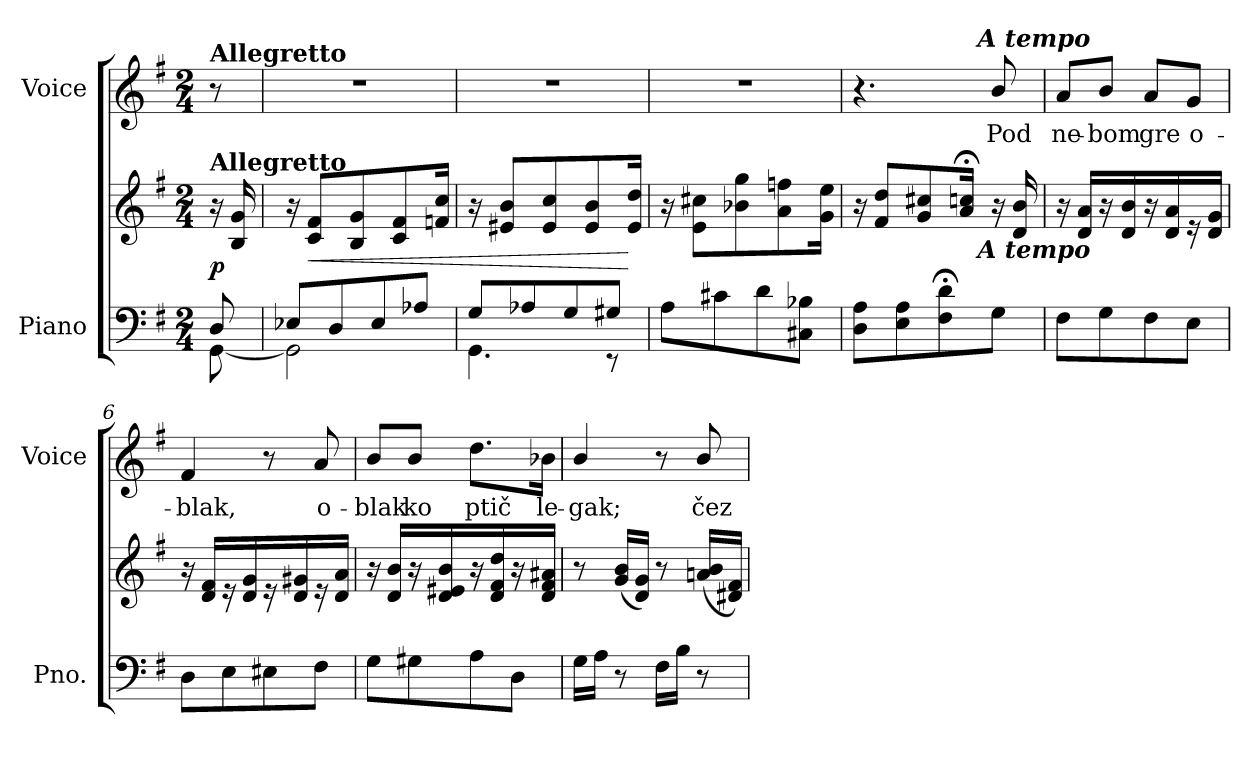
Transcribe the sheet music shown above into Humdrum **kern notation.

**kern	**kern	**dynam	**kern	**text
*part2	*part2	*part2	*part1	*part1
*staff3	*staff2	*staff2/3	*staff1	*staff1
*I"Piano	*	*	*I"Voice	*
*I'Pno.	*	*	*I'Voice	*
!!LO:PB:g=z
*clefF4	*clefG2	*	*clefG2	*
*k[f#]	*k[f#]	*	*k[f#]	*
*G:	*G:	*	*G:	*
*M2/4	*M2/4	*	*M2/4	*
*MM100	*MM100	*	*MM100	*
=	=	=	=	=
*^	*	*	*	*
!	!	!	!	!LO:TX:a:B:t=Allegretto	!
!	!	!LO:TX:a:B:t=Allegretto	!	!	!
8Di/	[8GGi\	16r	p	8r	.
.	.	16Bi/ 16gi	.	.	.
=1	=1	=1	=1	=1	=1
!	!	!	!	!LO:N:vis=1	!
8E-Xi/L	2GGi\]	16r	.	2r	.
!	!	!	!LO:HP:b	!	!
.	.	8ci/ 8f#iL	<	.	.
8Di/	.	.	.	.	.
.	.	8Bi/ 8gi	.	.	.
8E-i/	.	.	.	.	.
.	.	8ci/ 8f#i	.	.	.
8A-Xi/J	.	.	.	.	.
.	.	16fni/ 16cciJk	.	.	.
=2	=2	=2	=2	=2	=2
!	!	!	!	!LO:N:vis=1	!
8Gi/L	4.GGi\	16r	.	2r	.
.	.	8e#Xi/ 8biL	.	.	.
8A-Xi/	.	.	.	.	.
.	.	8e#i/ 8cci	.	.	.
8Gi/	.	.	.	.	.
.	.	8e#i/ 8bi	.	.	.
8G#Xi/J	8r	.	.	.	.
.	.	16e#i/ 16ddiJk	[	.	.
*v	*v	*	*	*	*
=3	=3	=3	=3	=3
!	!	!	!LO:N:vis=1	!
8Ai\L	16r	.	2r	.
.	8ei\ 8cc#XiL	.	.	.
8c#Xi\	.	.	.	.
.	8b-Xi\ 8ggi	.	.	.
8di\	.	.	.	.
.	8ai\ 8ffni	.	.	.
8C#Xi\ 8B-XiJ	.	.	.	.
.	16gi\ 16eeiJk	.	.	.
=4	=4	=4	=4	=4
!	!	!	!LO:TX:t=rit.	!
*	*^	*	*^	*
8Di\ 8AiL	16r	4ryy	.	4.r	4ryy	.
.	8f#i/ 8ddiL	.	.	.	.	.
8Ei\ 8Ai	.	.	.	.	.	.
.	8gi/ 8cc#Xi	.	.	.	.	.
8F#i\; 8di;	.	16ryy	.	.	16ryy	.
.	16ai/; 16ccni;Jk	64ryy	.	.	64ryy	.
.	.	128...ryy	.	.	128...ryy	.
!	!	!	!	!	!LO:TX:a:Bi:t=A tempo	!
!	!	!LO:TX:b:Bi:t=A tempo	!	!	!	!
.	.	8ryy	.	.	8ryy	.
!	!	!	!	!	!	!LO:LY:b:color=#000000
8Gi\J	16r	.	.	8bi/	.	Pod
.	16di/ 16bi	.	.	.	.	.
.	.	32ryy	.	.	32ryy	.
.	.	1024ryy	.	.	1024ryy	.
*	*v	*v	*	*	*	*
*	*	*	*v	*v	*
!!LO:LB:g=z
=5	=5	=5	=5	=5
*	*^	*	*^	*
!	!	!	!	!	!	!LO:LY:b:color=#000000
*	*v	*v	*	*	*	*
*	*	*	*v	*v	*
8F#i\L	16r	.	8ai/L	ne-
.	16di/ 16aiLL	.	.	.
!	!	!	!	!LO:LY:b:color=#000000
8Gi\	16r	.	8bi/J	-bom
.	16di/ 16bi	.	.	.
!	!	!	!	!LO:LY:b:color=#000000
8F#i\	16r	.	8ai/L	gre
.	16di/ 16ai	.	.	.
!	!	!	!	!LO:LY:b:color=#000000
8Ei\J	16r	.	8gi/J	o-
.	16di/ 16giJJ	.	.	.
=6	=6	=6	=6	=6
!	!	!	!	!LO:LY:b:color=#000000
8Di\L	16r	.	4f#i/	-blak,
.	16di/ 16f#iLL	.	.	.
8Ei\	16r	.	.	.
.	16di/ 16gi	.	.	.
8E#Xi\	16r	.	8r	.
.	16di/ 16g#Xi	.	.	.
!	!	!	!	!LO:LY:b:color=#000000
8F#i\J	16r	.	8ai/	o-
.	16di/ 16aiJJ	.	.	.
=7	=7	=7	=7	=7
!	!	!	!	!LO:LY:b:color=#000000
8Gi\L	16r	.	8bi/L	-blak
.	16di/ 16biLL	.	.	.
!	!	!	!	!LO:LY:b:color=#000000
8G#Xi\	16r	.	8bi/J	ko
.	16di/ 16e#Xi 16bi	.	.	.
!	!	!	!	!LO:LY:b:color=#000000
8Ai\	16r	.	8.ddi\L	ptič
.	16di/ 16f#i 16ddi	.	.	.
8Di\J	16r	.	.	.
!	!	!	!	!LO:LY:b:color=#000000
.	16di/ 16f#i 16a#XiJJ	.	16b-Xi\Jk	le-
=8	=8	=8	=8	=8
!	!	!	!	!LO:LY:b:color=#000000
16Gi\LL	8r	.	4bi/	-gak;
16Ai\JJ	.	.	.	.
8r	(16gi/ 16biLL	.	.	.
.	16di/ 16giJJ)	.	.	.
16F#i\LL	8r	.	8r	.
16Bi\JJ	.	.	.	.
!	!	!	!	!LO:LY:b:color=#000000
8r	(16ani/ 16biLL	.	8bi/	čez
.	16d#Xi/ 16f#iJJ)	.	.	.
=	=	=	=	=
*-	*-	*-	*-	*-
